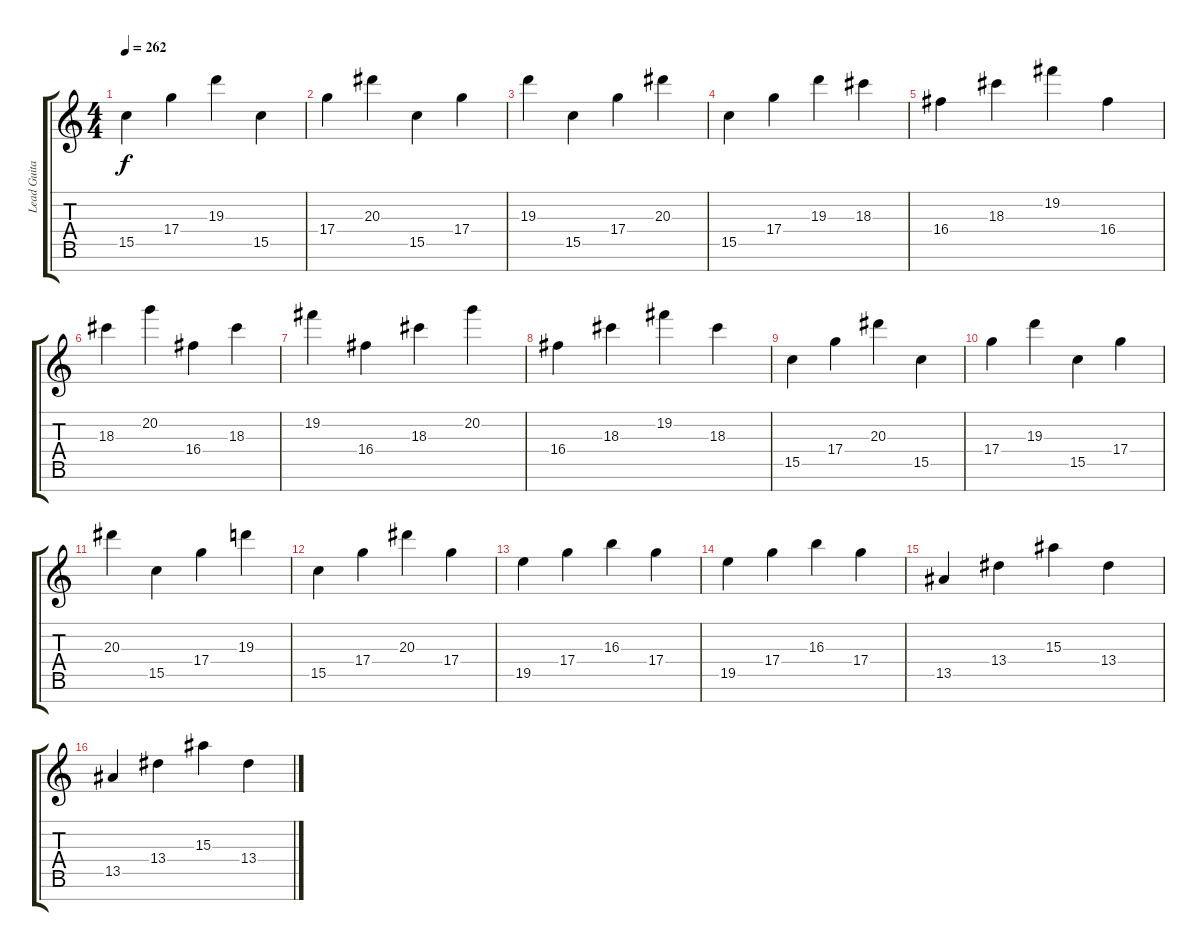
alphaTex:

\track ("Lead Guitar" "Lead Guita") {instrument distortionguitar}
\staff {score tabs}
\tuning (E4 B3 G3 D3 A2 E2 B1) {hide}
\ts (4 4)
\tempo 262
\clef g2
\ks c
15.5.4{dy f} 17.4.4 19.3.4 15.5.4 |
17.4.4 20.3.4 15.5.4 17.4.4 |
19.3.4 15.5.4 17.4.4 20.3.4 |
15.5.4 17.4.4 19.3.4 18.3.4 |
16.4.4 18.3.4 19.2.4 16.4.4 |
18.3.4 20.2.4 16.4.4 18.3.4 |
19.2.4 16.4.4 18.3.4 20.2.4 |
16.4.4 18.3.4 19.2.4 18.3.4 |
15.5.4 17.4.4 20.3.4 15.5.4 |
17.4.4 19.3.4 15.5.4 17.4.4 |
20.3.4 15.5.4 17.4.4 19.3.4 |
15.5.4 17.4.4 20.3.4 17.4.4 |
19.5.4 17.4.4 16.3.4 17.4.4 |
19.5.4 17.4.4 16.3.4 17.4.4 |
13.5.4 13.4.4 15.3.4 13.4.4 |
13.5.4 13.4.4 15.3.4 13.4.4
